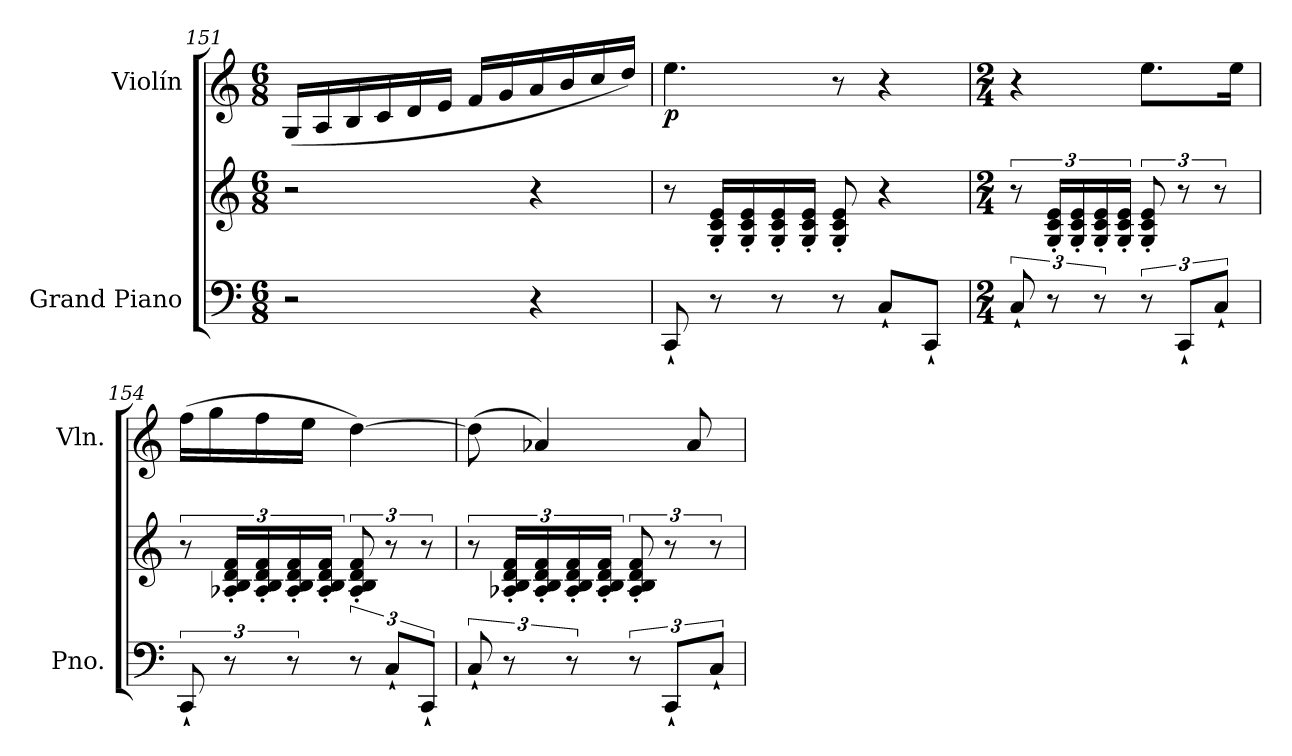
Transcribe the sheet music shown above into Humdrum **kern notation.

**kern	**kern	**kern	**dynam
*part2	*part2	*part1	*part1
*staff3	*staff2	*staff1	*staff1
*I"Grand Piano	*	*I"Violín	*
*I'Pno.	*	*I'Vln.	*
*clefF4	*clefG2	*clefG2	*
*k[]	*k[]	*k[]	*
*M6/8	*M6/8	*M6/8	*
=151	=151	=151	=151
2r	2r	(16G/LL	.
.	.	16A/	.
.	.	16B/	.
.	.	16c/	.
.	.	16d/	.
.	.	16e/JJ	.
.	.	16f/LL	.
.	.	16g/	.
4r	4r	16a/	.
.	.	16b/	.
.	.	16cc/	.
.	.	16dd/JJ)	.
=152	=152	=152	=152
!	!	!	!LO:DY:b
8CC`/	8r	4.ee\	p
8r	16G/' 16c/' 16e/'LL	.	.
.	16G/' 16c/' 16e/'	.	.
8r	16G/' 16c/' 16e/'	.	.
.	16G/' 16c/' 16e/'JJ	.	.
8r	8G/' 8c/' 8e/'	8r	.
8C`/L	4r	4r	.
8CC`/J	.	.	.
!!LO:LB:g=z
=153	=153	=153	=153
*M2/4	*M2/4	*M2/4	*
*	*	*MM80	*
12C`/	12r	4r	.
12r	24G/' 24c/' 24e/'LL	.	.
.	24G/' 24c/' 24e/'	.	.
12r	24G/' 24c/' 24e/'	.	.
.	24G/' 24c/' 24e/'JJ	.	.
12r	12G/' 12c/' 12e/'	8.ee\L	.
12CC`/L	12r	.	.
12C`/J	12r	.	.
.	.	16ee\Jk	.
=154	=154	=154	=154
12CC`/	12r	(16ff\LL	.
.	.	16gg\	.
12r	24A-X/' 24B/' 24d/' 24f/'LL	.	.
.	24A-/' 24B/' 24d/' 24f/'	16ff\	.
12r	24A-/' 24B/' 24d/' 24f/'	.	.
.	.	16ee\JJ	.
.	24A-/' 24B/' 24d/' 24f/'JJ	.	.
12r	12A-/' 12B/' 12d/' 12f/'	[4dd\)	.
12C`/L	12r	.	.
12CC`/J	12r	.	.
=155	=155	=155	=155
12C`/	12r	(8dd\]	.
12r	24A-X/' 24B/' 24d/' 24f/'LL	.	.
.	24A-/' 24B/' 24d/' 24f/'	4a-X/)	.
12r	24A-/' 24B/' 24d/' 24f/'	.	.
.	24A-/' 24B/' 24d/' 24f/'JJ	.	.
12r	12A-/' 12B/' 12d/' 12f/'	.	.
12CC`/L	12r	.	.
.	.	8a-/	.
12C`/J	12r	.	.
=	=	=	=
*-	*-	*-	*-
